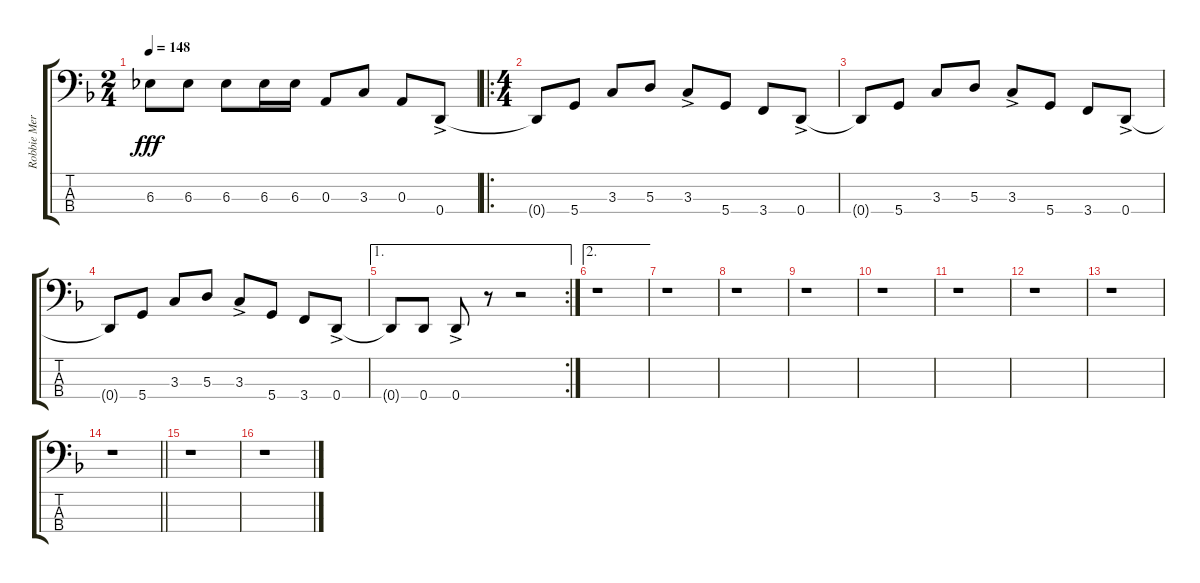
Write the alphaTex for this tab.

\track ("Robbie Merrill" "Robbie Mer") {instrument electricbassfinger}
\staff {score tabs}
\tuning (G2 D2 A1 D1) {hide}
\ts (2 4)
\tempo 148
\clef f4
\ks f
6.3{t}.8{dy fff} 6.3.8 6.3.8 6.3.16 6.3.16 0.3.8 3.3.8 0.3.8 0.4{ac}.8 |
\ro
\ts (4 4)
0.4{t}.8 5.4.8 3.3.8 5.3.8 3.3{ac}.8 5.4.8 3.4.8 0.4{ac}.8 |
0.4{t}.8 5.4.8 3.3.8 5.3.8 3.3{ac}.8 5.4.8 3.4.8 0.4{ac}.8 |
0.4{t}.8 5.4.8 3.3.8 5.3.8 3.3{ac}.8 5.4.8 3.4.8 0.4{ac}.8 |
\ae 1
\rc 2
0.4{t}.8 0.4.8 0.4{ac}.8 r.8 r.2 |
\ae 2
r.1 |
r.1 |
r.1 |
r.1 |
r.1 |
r.1 |
r.1 |
r.1 |
\barLineRight lightlight
r.1 |
r.1 |
r.1
